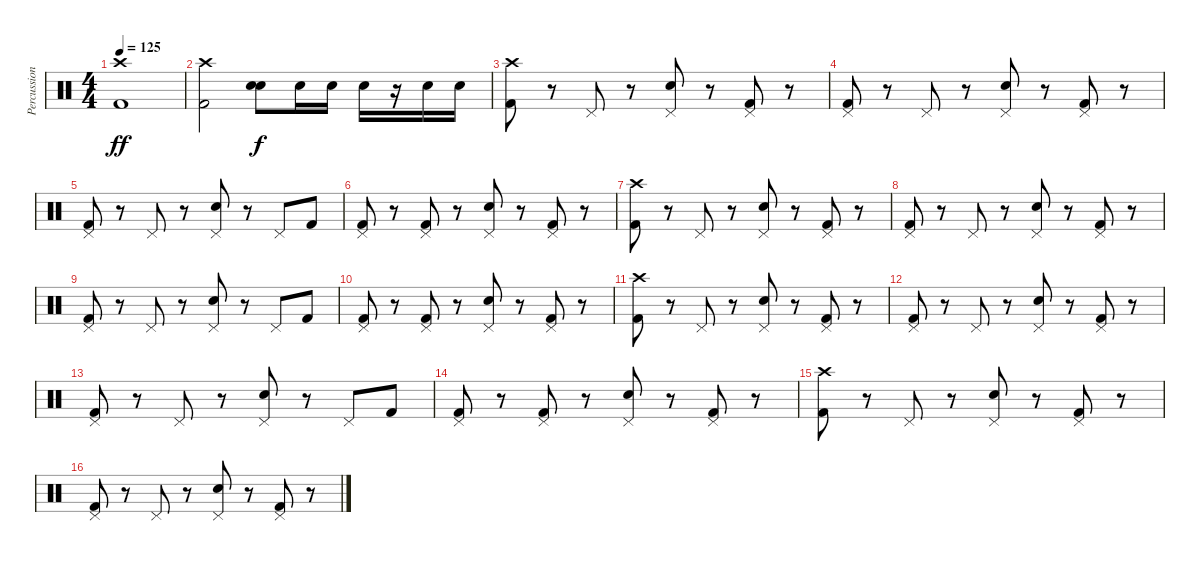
\track ("Percussions" "Percussion") {instrument percussion}
\staff {score}
\articulation defaults
\ts (4 4)
\tempo 125
\clef neutral
\ks c
("Crash high (hit)" "Kick (hit) 2").1{dy ff} |
("Crash high (hit)" "Kick (hit) 2").2 ("Electric Snare (hit)" "Electric Snare (hit)").8{bd 240 dy f} "Electric Snare (hit)".16 "Electric Snare (hit)".16 "Electric Snare (hit)".16 r.16 "Electric Snare (hit)".16 "Electric Snare (hit)".16 |
("Crash high (hit)" "Kick (hit) 2").8 r.8 "Pedal Hi-Hat (hit)".8 r.8 ("Pedal Hi-Hat (hit)" "Electric Snare (hit)").8 r.8 ("Pedal Hi-Hat (hit)" "Kick (hit) 2").8 r.8 |
("Pedal Hi-Hat (hit)" "Kick (hit) 2").8 r.8 "Pedal Hi-Hat (hit)".8 r.8 ("Pedal Hi-Hat (hit)" "Electric Snare (hit)").8 r.8 ("Pedal Hi-Hat (hit)" "Kick (hit) 2").8 r.8 |
("Pedal Hi-Hat (hit)" "Kick (hit) 2").8 r.8 "Pedal Hi-Hat (hit)".8 r.8 ("Pedal Hi-Hat (hit)" "Electric Snare (hit)").8 r.8 "Pedal Hi-Hat (hit)".8 "Kick (hit) 2".8 |
("Pedal Hi-Hat (hit)" "Kick (hit) 2").8 r.8 ("Pedal Hi-Hat (hit)" "Kick (hit) 2").8 r.8 ("Pedal Hi-Hat (hit)" "Electric Snare (hit)").8 r.8 ("Pedal Hi-Hat (hit)" "Kick (hit) 2").8 r.8 |
("Crash high (hit)" "Kick (hit) 2").8 r.8 "Pedal Hi-Hat (hit)".8 r.8 ("Pedal Hi-Hat (hit)" "Electric Snare (hit)").8 r.8 ("Pedal Hi-Hat (hit)" "Kick (hit) 2").8 r.8 |
("Pedal Hi-Hat (hit)" "Kick (hit) 2").8 r.8 "Pedal Hi-Hat (hit)".8 r.8 ("Pedal Hi-Hat (hit)" "Electric Snare (hit)").8 r.8 ("Pedal Hi-Hat (hit)" "Kick (hit) 2").8 r.8 |
("Pedal Hi-Hat (hit)" "Kick (hit) 2").8 r.8 "Pedal Hi-Hat (hit)".8 r.8 ("Pedal Hi-Hat (hit)" "Electric Snare (hit)").8 r.8 "Pedal Hi-Hat (hit)".8 "Kick (hit) 2".8 |
("Pedal Hi-Hat (hit)" "Kick (hit) 2").8 r.8 ("Pedal Hi-Hat (hit)" "Kick (hit) 2").8 r.8 ("Pedal Hi-Hat (hit)" "Electric Snare (hit)").8 r.8 ("Pedal Hi-Hat (hit)" "Kick (hit) 2").8 r.8 |
("Crash high (hit)" "Kick (hit) 2").8 r.8 "Pedal Hi-Hat (hit)".8 r.8 ("Pedal Hi-Hat (hit)" "Electric Snare (hit)").8 r.8 ("Pedal Hi-Hat (hit)" "Kick (hit) 2").8 r.8 |
("Pedal Hi-Hat (hit)" "Kick (hit) 2").8 r.8 "Pedal Hi-Hat (hit)".8 r.8 ("Pedal Hi-Hat (hit)" "Electric Snare (hit)").8 r.8 ("Pedal Hi-Hat (hit)" "Kick (hit) 2").8 r.8 |
("Pedal Hi-Hat (hit)" "Kick (hit) 2").8 r.8 "Pedal Hi-Hat (hit)".8 r.8 ("Pedal Hi-Hat (hit)" "Electric Snare (hit)").8 r.8 "Pedal Hi-Hat (hit)".8 "Kick (hit) 2".8 |
("Pedal Hi-Hat (hit)" "Kick (hit) 2").8 r.8 ("Pedal Hi-Hat (hit)" "Kick (hit) 2").8 r.8 ("Pedal Hi-Hat (hit)" "Electric Snare (hit)").8 r.8 ("Pedal Hi-Hat (hit)" "Kick (hit) 2").8 r.8 |
("Crash high (hit)" "Kick (hit) 2").8 r.8 "Pedal Hi-Hat (hit)".8 r.8 ("Pedal Hi-Hat (hit)" "Electric Snare (hit)").8 r.8 ("Pedal Hi-Hat (hit)" "Kick (hit) 2").8 r.8 |
("Pedal Hi-Hat (hit)" "Kick (hit) 2").8 r.8 "Pedal Hi-Hat (hit)".8 r.8 ("Pedal Hi-Hat (hit)" "Electric Snare (hit)").8 r.8 ("Pedal Hi-Hat (hit)" "Kick (hit) 2").8 r.8
